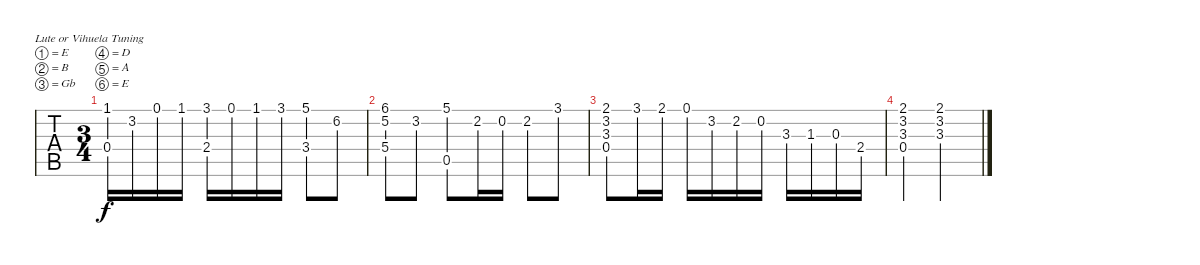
\bracketExtendMode groupsimilarinstruments
\singleTrackTrackNamePolicy hidden
\multiTrackTrackNamePolicy hidden
\firstSystemTrackNameOrientation horizontal
\otherSystemsTrackNameOrientation horizontal
\track ("Guitar Standard" "Guitar Sta") {instrument acousticguitarsteel}
\staff {tabs}
\tuning (E4 B3 Gb3 D3 A2 E2)
\ts (3 4)
\tempo (120 hide)
\clef g2
\ks c
(1.1 0.4).16{dy f} 3.2.16 0.1.16 1.1.16 (3.1 2.4).16 0.1.16 1.1.16 3.1.16 (5.1 3.4).8 6.2.8 |
(6.1 5.2 5.4).8 3.2.8 (5.1 0.5).8 2.2.16 0.2.16 2.2.8 3.1.8 |
(2.1 3.2 3.3 0.4).8 3.1.16 2.1.16 0.1.16 3.2.16 2.2.16 0.2.16 3.3.16 1.3.16 0.3.16 2.4.16 |
(2.1 3.2 3.3 0.4).4 (2.1 3.2 3.3).2
